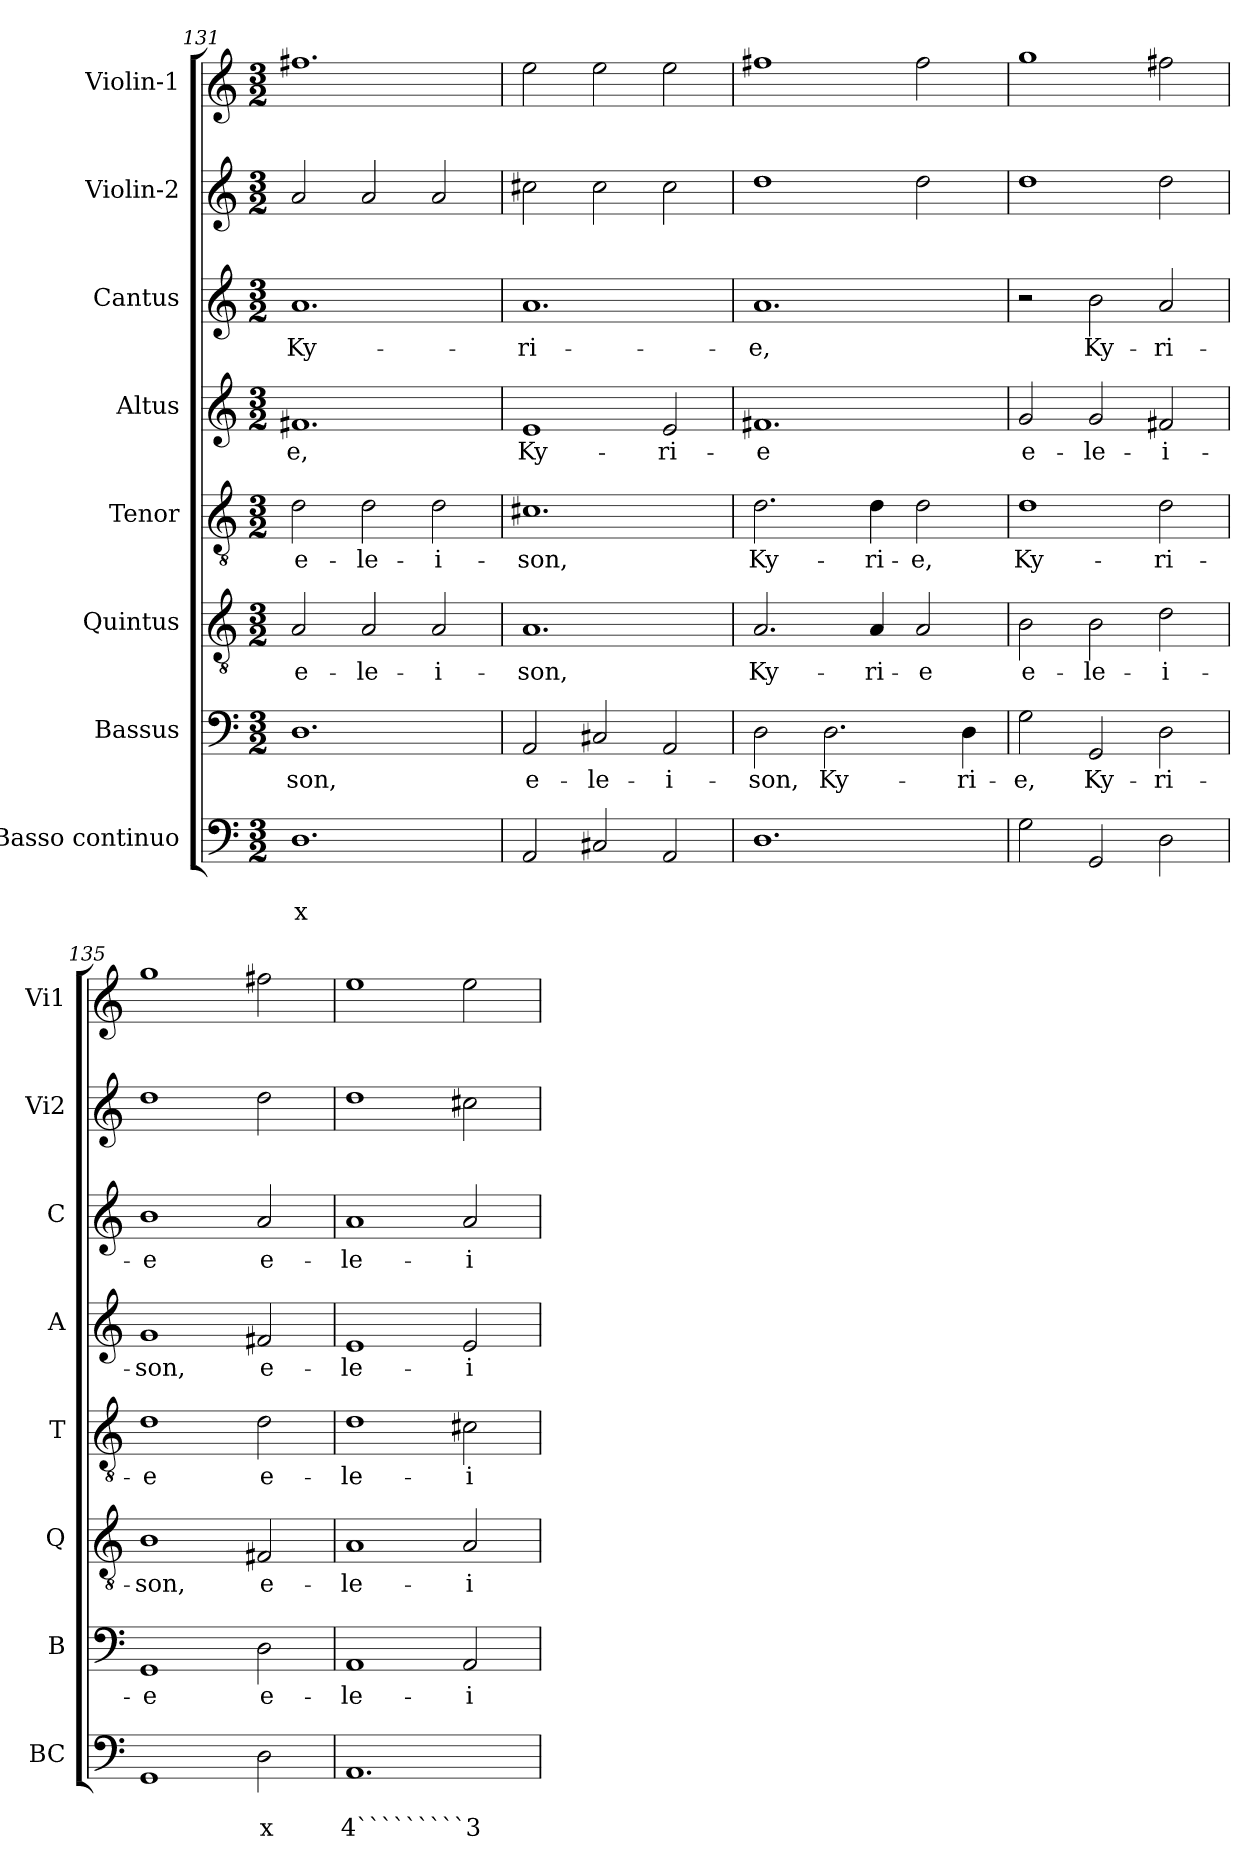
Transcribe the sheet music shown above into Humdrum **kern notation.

**kern	**text	**text	**kern	**text	**kern	**text	**kern	**text	**kern	**text	**kern	**text	**kern	**kern
*part8	*part8	*part8	*part7	*part7	*part6	*part6	*part5	*part5	*part4	*part4	*part3	*part3	*part2	*part1
*staff8	*staff8	*staff8	*staff7	*staff7	*staff6	*staff6	*staff5	*staff5	*staff4	*staff4	*staff3	*staff3	*staff2	*staff1
*I"Basso continuo	*	*	*I"Bassus	*	*I"Quintus	*	*I"Tenor	*	*I"Altus	*	*I"Cantus	*	*I"Violin-2	*I"Violin-1
*I'BC	*	*	*I'B	*	*I'Q	*	*I'T	*	*I'A	*	*I'C	*	*I'Vi2	*I'Vi1
*clefF4	*	*	*clefF4	*	*clefGv2	*	*clefGv2	*	*clefG2	*	*clefG2	*	*clefG2	*clefG2
*k[]	*	*	*k[]	*	*k[]	*	*k[]	*	*k[]	*	*k[]	*	*k[]	*k[]
*C:	*	*	*C:	*	*C:	*	*C:	*	*C:	*	*C:	*	*C:	*C:
*M3/2	*	*	*M3/2	*	*M3/2	*	*M3/2	*	*M3/2	*	*M3/2	*	*M3/2	*M3/2
=131	=131	=131	=131	=131	=131	=131	=131	=131	=131	=131	=131	=131	=131	=131
!	!	!LO:LY:b	!	!LO:LY:b	!	!LO:LY:b	!	!LO:LY:b	!	!LO:LY:b	!	!LO:LY:b	!	!
1.D	.	x	1.D	-son,	2A/	e-	2d\	e-	1.f#X	-e,	1.a	Ky-	2a/	1.ff#X
!	!	!	!	!	!	!LO:LY:b	!	!LO:LY:b	!	!	!	!	!	!
.	.	.	.	.	2A/	-le-	2d\	-le-	.	.	.	.	2a/	.
!	!	!	!	!	!	!LO:LY:b	!	!LO:LY:b	!	!	!	!	!	!
.	.	.	.	.	2A/	-i-	2d\	-i-	.	.	.	.	2a/	.
=132	=132	=132	=132	=132	=132	=132	=132	=132	=132	=132	=132	=132	=132	=132
!	!	!	!	!LO:LY:b	!	!LO:LY:b	!	!LO:LY:b	!	!LO:LY:b	!	!LO:LY:b	!	!
2AA/	.	.	2AA/	e-	1.A	-son,	1.c#X	-son,	1e	Ky-	1.a	-ri-	2cc#X\	2ee\
!	!	!	!	!LO:LY:b	!	!	!	!	!	!	!	!	!	!
2C#X/	.	.	2C#X/	-le-	.	.	.	.	.	.	.	.	2cc#\	2ee\
!	!	!	!	!LO:LY:b	!	!	!	!	!	!LO:LY:b	!	!	!	!
2AA/	.	.	2AA/	-i-	.	.	.	.	2e/	-ri-	.	.	2cc#\	2ee\
=133	=133	=133	=133	=133	=133	=133	=133	=133	=133	=133	=133	=133	=133	=133
!	!	!	!	!LO:LY:b	!	!LO:LY:b	!	!LO:LY:b	!	!LO:LY:b	!	!LO:LY:b	!	!
1.D	.	.	2D\	-son,	2.A/	Ky-	2.d\	Ky-	1.f#X	-e	1.a	-e,	1dd	1ff#X
!	!	!	!	!LO:LY:b	!	!	!	!	!	!	!	!	!	!
.	.	.	2.D\	Ky-	.	.	.	.	.	.	.	.	.	.
!	!	!	!	!	!	!LO:LY:b	!	!LO:LY:b	!	!	!	!	!	!
.	.	.	.	.	4A/	-ri-	4d\	-ri-	.	.	.	.	.	.
!	!	!	!	!	!	!LO:LY:b	!	!LO:LY:b	!	!	!	!	!	!
.	.	.	.	.	2A/	-e	2d\	-e,	.	.	.	.	2dd\	2ff#\
!	!	!	!	!LO:LY:b	!	!	!	!	!	!	!	!	!	!
.	.	.	4D\	-ri-	.	.	.	.	.	.	.	.	.	.
!!LO:LB:g=z
=134	=134	=134	=134	=134	=134	=134	=134	=134	=134	=134	=134	=134	=134	=134
!	!	!	!	!LO:LY:b	!	!LO:LY:b	!	!LO:LY:b	!	!LO:LY:b	!	!	!	!
2G\	.	.	2G\	-e,	2B\	e-	1d	Ky-	2g/	e-	2r	.	1dd	1gg
!	!	!	!	!LO:LY:b	!	!LO:LY:b	!	!	!	!LO:LY:b	!	!LO:LY:b	!	!
2GG/	.	.	2GG/	Ky-	2B\	-le-	.	.	2g/	-le-	2b\	Ky-	.	.
!	!	!	!	!LO:LY:b	!	!LO:LY:b	!	!LO:LY:b	!	!LO:LY:b	!	!LO:LY:b	!	!
2D\	.	.	2D\	-ri-	2d\	-i-	2d\	-ri-	2f#X/	-i-	2a/	-ri-	2dd\	2ff#X\
=135	=135	=135	=135	=135	=135	=135	=135	=135	=135	=135	=135	=135	=135	=135
!	!	!	!	!LO:LY:b	!	!LO:LY:b	!	!LO:LY:b	!	!LO:LY:b	!	!LO:LY:b	!	!
1GG	.	.	1GG	-e	1B	-son,	1d	-e	1g	-son,	1b	-e	1dd	1gg
!	!	!LO:LY:b	!	!LO:LY:b	!	!LO:LY:b	!	!LO:LY:b	!	!LO:LY:b	!	!LO:LY:b	!	!
2D\	.	x	2D\	e-	2F#X/	e-	2d\	e-	2f#X/	e-	2a/	e-	2dd\	2ff#X\
=136	=136	=136	=136	=136	=136	=136	=136	=136	=136	=136	=136	=136	=136	=136
!	!	!LO:LY:b	!	!LO:LY:b	!	!LO:LY:b	!	!LO:LY:b	!	!LO:LY:b	!	!LO:LY:b	!	!
1.AA	.	4`````````3	1AA	-le-	1A	-le-	1d	-le-	1e	-le-	1a	-le-	1dd	1ee
!	!	!	!	!LO:LY:b	!	!LO:LY:b	!	!LO:LY:b	!	!LO:LY:b	!	!LO:LY:b	!	!
.	.	.	2AA/	-i-	2A/	-i-	2c#X\	-i-	2e/	-i-	2a/	-i-	2cc#X\	2ee\
=	=	=	=	=	=	=	=	=	=	=	=	=	=	=
*-	*-	*-	*-	*-	*-	*-	*-	*-	*-	*-	*-	*-	*-	*-
